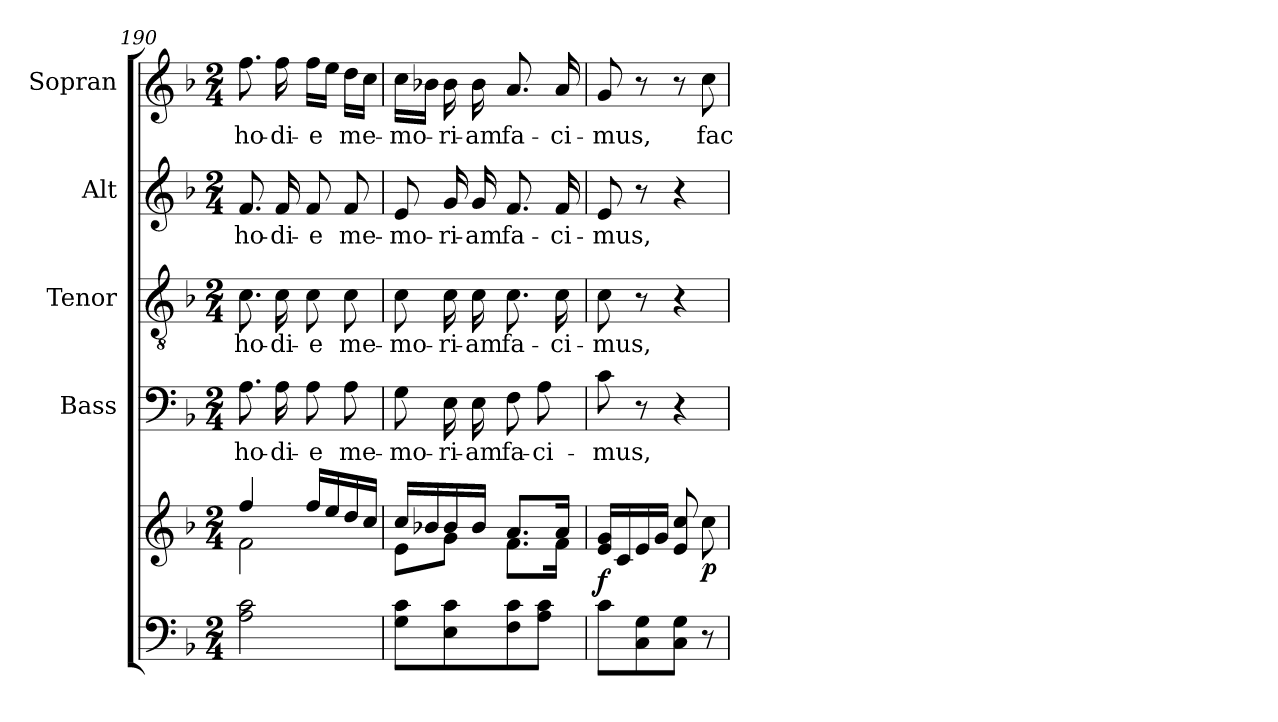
**kern	**kern	**dynam	**kern	**text	**kern	**text	**kern	**text	**kern	**text
*part5	*part5	*part5	*part4	*part4	*part3	*part3	*part2	*part2	*part1	*part1
*staff6	*staff5	*staff5/6	*staff4	*staff4	*staff3	*staff3	*staff2	*staff2	*staff1	*staff1
*	*	*	*I"Bass	*	*I"Tenor	*	*I"Alt	*	*I"Sopran	*
*	*	*	*I'B.	*	*I'T.	*	*I'A.	*	*I'S.	*
*clefF4	*clefG2	*	*clefF4	*	*clefGv2	*	*clefG2	*	*clefG2	*
*k[b-]	*k[b-]	*	*k[b-]	*	*k[b-]	*	*k[b-]	*	*k[b-]	*
*F:	*F:	*	*F:	*	*F:	*	*F:	*	*F:	*
*M2/4	*M2/4	*	*M2/4	*	*M2/4	*	*M2/4	*	*M2/4	*
=190	=190	=190	=190	=190	=190	=190	=190	=190	=190	=190
*	*^	*	*	*	*	*	*	*	*	*
!	!	!	!	!	!LO:LY:b	!	!LO:LY:b	!	!LO:LY:b	!	!LO:LY:b
2A\ 2c\	4ff/	2f\	.	8.A\	ho-	8.c\	ho-	8.f/	ho-	8.ff\	ho-
!	!	!	!	!	!LO:LY:b	!	!LO:LY:b	!	!LO:LY:b	!	!LO:LY:b
.	.	.	.	16A\	-di-	16c\	-di-	16f/	-di-	16ff\	-di-
!	!	!	!	!	!LO:LY:b	!	!LO:LY:b	!	!LO:LY:b	!	!LO:LY:b
.	16ff/LL	.	.	8A\	-e	8c\	-e	8f/	-e	16ff\LL	-e
.	16ee/	.	.	.	.	.	.	.	.	16ee\JJ	.
!	!	!	!	!	!LO:LY:b	!	!LO:LY:b	!	!LO:LY:b	!	!LO:LY:b
.	16dd/	.	.	8A\	me-	8c\	me-	8f/	me-	16dd\LL	me-
.	16cc/JJ	.	.	.	.	.	.	.	.	16cc\JJ	.
!!LO:LB:g=z
=191	=191	=191	=191	=191	=191	=191	=191	=191	=191	=191	=191
!	!	!	!	!	!LO:LY:b	!	!LO:LY:b	!	!LO:LY:b	!	!LO:LY:b
8G\ 8c\L	16cc/LL	8e\L	.	8G\	-mo-	8c\	-mo-	8e/	-mo-	16cc\LL	-mo-
.	16b-X/	.	.	.	.	.	.	.	.	16b-X\JJ	.
!	!	!	!	!	!LO:LY:b	!	!LO:LY:b	!	!LO:LY:b	!	!LO:LY:b
8E\ 8c\	16b-/	8g\J	.	16E\	-ri-	16c\	-ri-	16g/	-ri-	16b-\	-ri-
!	!	!	!	!	!LO:LY:b	!	!LO:LY:b	!	!LO:LY:b	!	!LO:LY:b
.	16b-/JJ	.	.	16E\	-am	16c\	-am	16g/	-am	16b-\	-am
!	!	!	!	!	!LO:LY:b	!	!LO:LY:b	!	!LO:LY:b	!	!LO:LY:b
8F\ 8c\	8.a/L	8.f\L	.	8F\	fa-	8.c\	fa-	8.f/	fa-	8.a/	fa-
!	!	!	!	!	!LO:LY:b	!	!	!	!	!	!
8A\ 8c\J	.	.	.	8A\	-ci-	.	.	.	.	.	.
!	!	!	!	!	!	!	!LO:LY:b	!	!LO:LY:b	!	!LO:LY:b
.	16a/Jk	16f\Jk	.	.	.	16c\	-ci-	16f/	-ci-	16a/	-ci-
=192	=192	=192	=192	=192	=192	=192	=192	=192	=192	=192	=192
!	!	!	!LO:DY:b	!	!LO:LY:b	!	!LO:LY:b	!	!LO:LY:b	!	!LO:LY:b
*	*v	*v	*	*	*	*	*	*	*	*	*
8c\L	16e/ 16g/LL	f	8c\	-mus,	8c\	-mus,	8e/	-mus,	8g/	-mus,
.	16c/	.	.	.	.	.	.	.	.	.
8C\ 8G\	16e/	.	8r	.	8r	.	8r	.	8r	.
.	16g/JJ	.	.	.	.	.	.	.	.	.
8C\ 8G\J	8e/ 8cc/	.	4r	.	4r	.	4r	.	8r	.
!	!	!LO:DY:b	!	!	!	!	!	!	!	!LO:LY:b
8r	8cc\	p	.	.	.	.	.	.	8cc\	fac
=	=	=	=	=	=	=	=	=	=	=
*-	*-	*-	*-	*-	*-	*-	*-	*-	*-	*-
